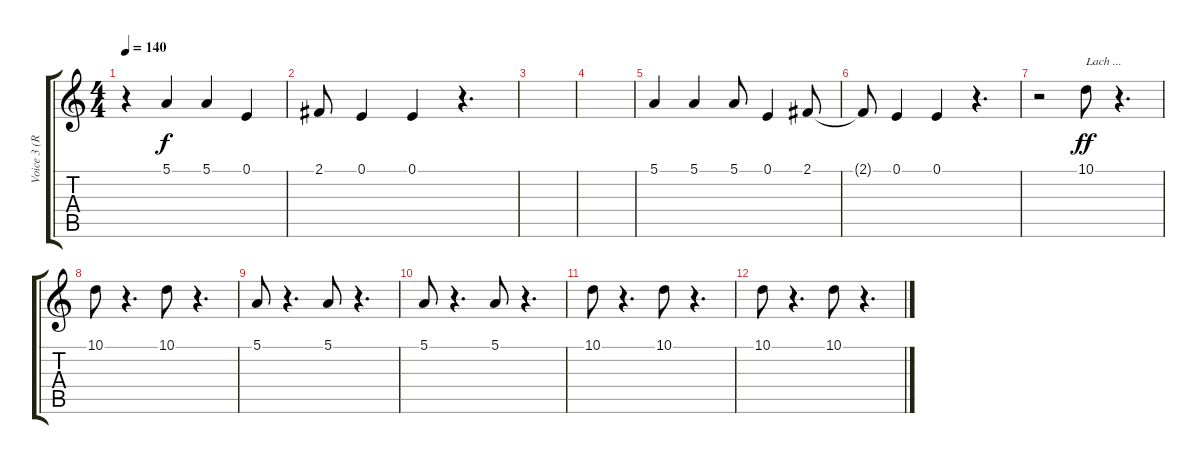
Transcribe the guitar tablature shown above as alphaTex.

\track ("Voice 3 (Rod)" "Voice 3 (R") {instrument bassoon}
\staff {score tabs}
\tuning (E4 B3 G3 D3 A2 E2) {hide}
\ts (4 4)
\tempo 140
\clef g2
\ks c
r.4{dy f} 5.1.4 5.1.4 0.1.4 |
2.1.8 0.1.4 0.1.4 r.4{d} |
|
|
5.1.4 5.1.4 5.1.8 0.1.4 2.1.8 |
2.1{t}.8 0.1.4 0.1.4 r.4{d} |
r.2 10.1.8{txt "Lach ..." dy ff} r.4{d} |
10.1.8 r.4{d} 10.1.8 r.4{d} |
5.1.8 r.4{d} 5.1.8 r.4{d} |
5.1.8 r.4{d} 5.1.8 r.4{d} |
10.1.8 r.4{d} 10.1.8 r.4{d} |
10.1.8 r.4{d} 10.1.8 r.4{d}
